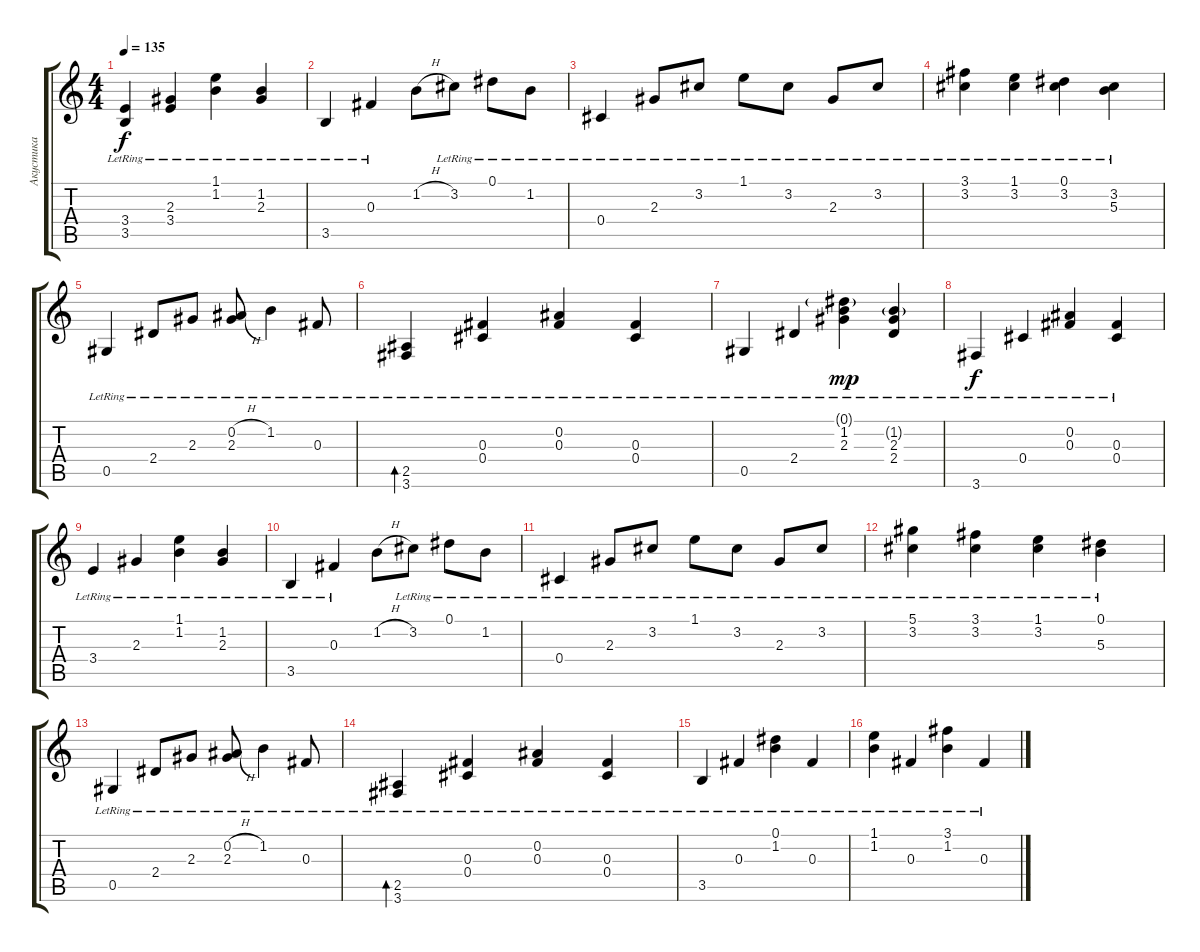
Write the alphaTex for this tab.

\track ("Акустика" "Акустика") {instrument acousticguitarsteel}
\staff {score tabs}
\tuning (Eb4 Bb3 Gb3 Db3 Ab2 Eb2) {hide}
\ts (4 4)
\tempo 135
\clef g2
\ks c
(3.4{lr} 3.5).4{dy f} (2.3{lr} 3.4).4 (1.1{lr} 1.2{lr}).4 (1.2{lr} 2.3{lr}).4 |
3.5{lr}.4 0.3{lr}.4 1.2{h}.8 3.2{lr}.8 0.1{lr}.8 1.2{lr}.8 |
0.4{lr}.4 2.3{lr}.8 3.2{lr}.8 1.1{lr}.8 3.2{lr}.8 2.3{lr}.8 3.2{lr}.8 |
(3.1{lr} 3.2{lr}).4 (1.1{lr} 3.2{lr}).4 (0.1{lr} 3.2{lr}).4 (3.2{lr} 5.3{lr}).4 |
0.5{lr}.4 2.4{lr}.8 2.3{lr}.8 (0.2{h} 2.3{lr}).8 1.2{lr}.4 0.3{lr}.8 |
(2.5{lr} 3.6{lr}).4{bd 60} (0.3{lr} 0.4{lr}).4 (0.2{lr} 0.3{lr}).4 (0.3{lr} 0.4{lr}).4 |
0.5{lr}.4 2.4{lr}.4 (0.1{g lr} 1.2{lr} 2.3).4{dy mp} (1.2{g lr} 2.3{lr} 2.4).4 |
3.6{lr}.4{dy f} 0.4{lr}.4 (0.2{lr} 0.3{lr}).4 (0.3{lr} 0.4{lr}).4 |
3.4{lr}.4 2.3{lr}.4 (1.1{lr} 1.2{lr}).4 (1.2{lr} 2.3{lr}).4 |
3.5{lr}.4 0.3{lr}.4 1.2{h}.8 3.2{lr}.8 0.1{lr}.8 1.2{lr}.8 |
0.4{lr}.4 2.3{lr}.8 3.2{lr}.8 1.1{lr}.8 3.2{lr}.8 2.3{lr}.8 3.2{lr}.8 |
(5.1{lr} 3.2{lr}).4 (3.1{lr} 3.2{lr}).4 (1.1{lr} 3.2{lr}).4 (0.1 5.3{lr}).4 |
0.5{lr}.4 2.4{lr}.8 2.3{lr}.8 (0.2{h} 2.3{lr}).8 1.2{lr}.4 0.3{lr}.8 |
(2.5{lr} 3.6{lr}).4{bd 60} (0.3{lr} 0.4{lr}).4 (0.2{lr} 0.3{lr}).4 (0.3{lr} 0.4{lr}).4 |
3.5{lr}.4 0.3{lr}.4 (0.1{lr} 1.2{lr}).4 0.3{lr}.4 |
(1.1{lr} 1.2{lr}).4 0.3{lr}.4 (3.1{lr} 1.2{lr}).4 0.3{lr}.4
